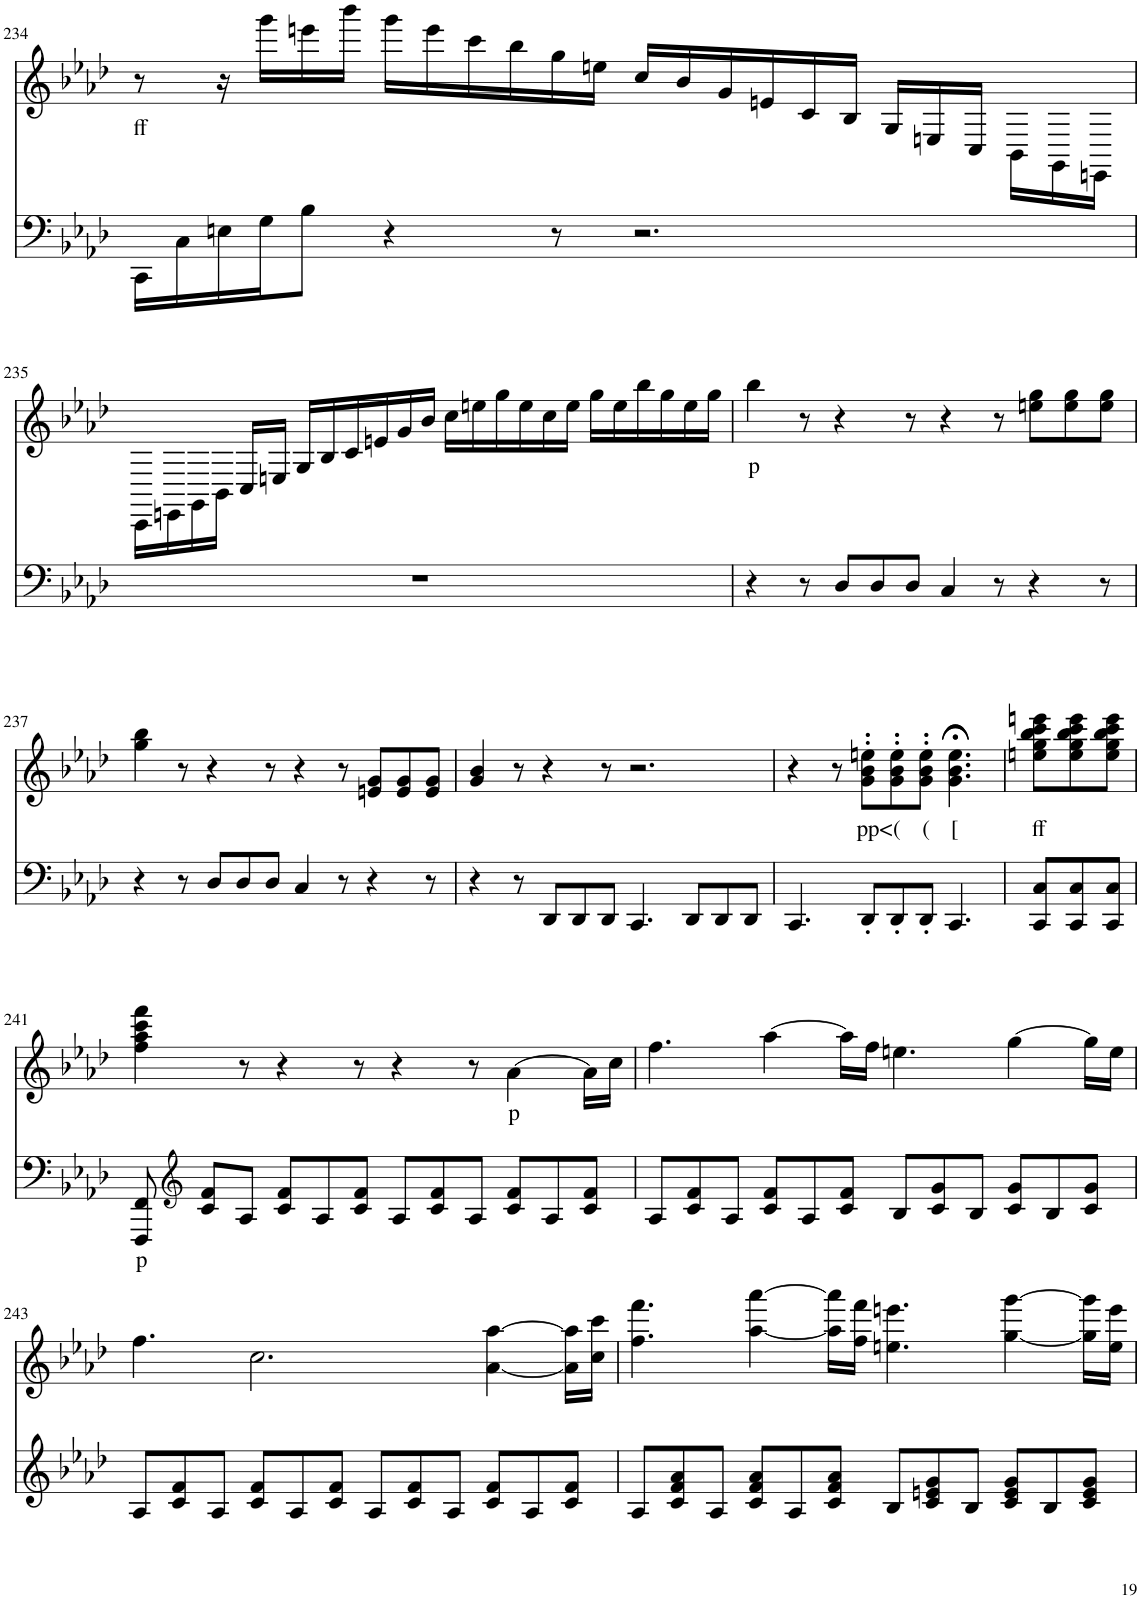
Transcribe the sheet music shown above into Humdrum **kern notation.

**kern	**text	**kern	**text
*part2	*part2	*part1	*part1
*staff2	*staff2	*staff1	*staff1
*I"piano	*	*I"piano	*
*I'Pno	*	*I'Pno	*
!!LO:PB:g=z
*clefF4	*	*clefG2	*
*k[b-e-a-d-]	*	*k[b-e-a-d-]	*
*M12/8	*	*M12/8	*
=234	=234	=234	=234
!	!	!	!LO:LY:b
16CC\LL	.	8r	ff
16C\	.	.	.
16En\	.	16r	.
16G\J	.	16ggg\LL	.
8B-\J	.	16eeen\	.
.	.	16bbb-\JJ	.
4r	.	16ggg\LL	.
.	.	16eee\	.
.	.	16ccc\	.
.	.	16bb-\	.
8r	.	16gg\	.
.	.	16een\JJ	.
2.r	.	16cc/LL	.
.	.	16b-/	.
.	.	16g/	.
.	.	16en/	.
.	.	16c/	.
.	.	16B-/JJ	.
.	.	16G/LL	.
.	.	16En/	.
.	.	16C/JJ	.
.	.	16BB-\LL	.
.	.	16GG\	.
.	.	16EEn\JJ	.
!!LO:LB:g=z
=235	=235	=235	=235
1.r	.	16CC\LL	.
.	.	16EEn\	.
.	.	16GG\	.
.	.	16BB-\JJ	.
.	.	16C/LL	.
.	.	16En/JJ	.
.	.	16G/LL	.
.	.	16B-/	.
.	.	16c/	.
.	.	16en/	.
.	.	16g/	.
.	.	16b-/JJ	.
.	.	16cc\LL	.
.	.	16een\	.
.	.	16gg\	.
.	.	16ee\	.
.	.	16cc\	.
.	.	16ee\JJ	.
.	.	16gg\LL	.
.	.	16ee\	.
.	.	16bb-\	.
.	.	16gg\	.
.	.	16ee\	.
.	.	16gg\JJ	.
=236	=236	=236	=236
!	!	!	!LO:LY:b
4r	.	4bb-\	p
8r	.	8r	.
8D-/L	.	4r	.
8D-/	.	.	.
8D-/J	.	8r	.
4C/	.	4r	.
8r	.	8r	.
4r	.	8een\ 8gg\L	.
.	.	8ee\ 8gg\	.
8r	.	8ee\ 8gg\J	.
!!LO:LB:g=z
=237	=237	=237	=237
4r	.	4gg\ 4bb-\	.
8r	.	8r	.
8D-/L	.	4r	.
8D-/	.	.	.
8D-/J	.	8r	.
4C/	.	4r	.
8r	.	8r	.
4r	.	8en/ 8g/L	.
.	.	8e/ 8g/	.
8r	.	8e/ 8g/J	.
=238	=238	=238	=238
4r	.	4g/ 4b-/	.
8r	.	8r	.
8DD-/L	.	4r	.
8DD-/	.	.	.
8DD-/J	.	8r	.
4.CC/	.	2.r	.
8DD-/L	.	.	.
8DD-/	.	.	.
8DD-/J	.	.	.
=239	=239	=239	=239
4.CC/	.	4r	.
.	.	8r	.
!	!	!	!LO:LY:b
8DD-'/L	.	8g\' 8b-\' 8een\'L	pp<
!	!	!	!LO:LY:b
8DD-'/	.	8g\' 8b-\' 8ee\'	(
!	!	!	!LO:LY:b
8DD-'/J	.	8g\' 8b-\' 8ee\'J	(
!	!	!	!LO:LY:b
4.CC/	.	4.g\;< 4.b-\;< 4.ee\;<	[
=240	=240	=240	=240
!	!	!	!LO:LY:b
8CC/ 8C/L	.	8een\ 8gg\ 8bb-\ 8ccc\ 8eeen\L	ff
8CC/ 8C/	.	8ee\ 8gg\ 8bb-\ 8ccc\ 8eee\	.
8CC/ 8C/J	.	8ee\ 8gg\ 8bb-\ 8ccc\ 8eee\J	.
!!LO:LB:g=z
=241	=241	=241	=241
!	!LO:LY:b	!	!
8FFF/ 8FF/	p	4ff\ 4aa-\ 4ccc\ 4fff\	.
*clefG2	*	*	*
8c/ 8f/L	.	.	.
8A-/J	.	8r	.
8c/ 8f/L	.	4r	.
8A-/	.	.	.
8c/ 8f/J	.	8r	.
8A-/L	.	4r	.
8c/ 8f/	.	.	.
8A-/J	.	8r	.
!	!	!	!LO:LY:b
8c/ 8f/L	.	[4a-\	p
8A-/	.	.	.
8c/ 8f/J	.	16a-\LL]	.
.	.	16cc\JJ	.
=242	=242	=242	=242
8A-/L	.	4.ff\	.
8c/ 8f/	.	.	.
8A-/J	.	.	.
8c/ 8f/L	.	[4aa-\	.
8A-/	.	.	.
8c/ 8f/J	.	16aa-\LL]	.
.	.	16ff\JJ	.
8B-/L	.	4.een\	.
8c/ 8g/	.	.	.
8B-/J	.	.	.
8c/ 8g/L	.	[4gg\	.
8B-/	.	.	.
8c/ 8g/J	.	16gg\LL]	.
.	.	16ee\JJ	.
!!LO:LB:g=z
=243	=243	=243	=243
8A-/L	.	4.ff\	.
8c/ 8f/	.	.	.
8A-/J	.	.	.
8c/ 8f/L	.	2.cc\	.
8A-/	.	.	.
8c/ 8f/J	.	.	.
8A-/L	.	.	.
8c/ 8f/	.	.	.
8A-/J	.	.	.
8c/ 8f/L	.	[4a-\ [4aa-\	.
8A-/	.	.	.
8c/ 8f/J	.	16a-\] 16aa-\]LL	.
.	.	16cc\ 16ccc\JJ	.
=244	=244	=244	=244
8A-/L	.	4.ff\ 4.fff\	.
8c/ 8f/ 8a-/	.	.	.
8A-/J	.	.	.
8c/ 8f/ 8a-/L	.	[4aa-\ [4aaa-\	.
8A-/	.	.	.
8c/ 8f/ 8a-/J	.	16aa-\] 16aaa-\]LL	.
.	.	16ff\ 16fff\JJ	.
8B-/L	.	4.een\ 4.eeen\	.
8c/ 8en/ 8g/	.	.	.
8B-/J	.	.	.
8c/ 8e/ 8g/L	.	[4gg\ [4ggg\	.
8B-/	.	.	.
8c/ 8e/ 8g/J	.	16gg\] 16ggg\]LL	.
.	.	16ee\ 16eee\JJ	.
=	=	=	=
*-	*-	*-	*-
